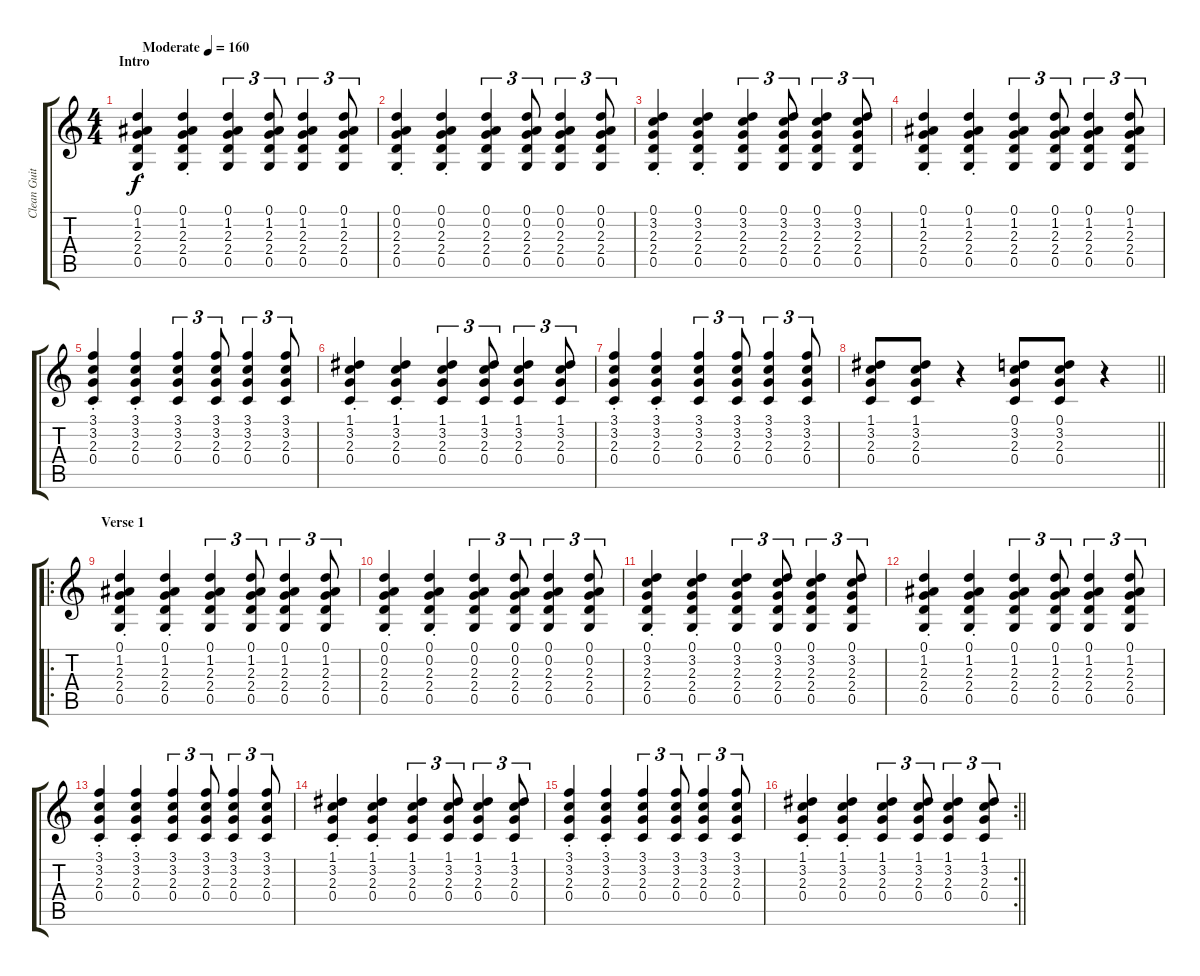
\track ("Clean Guitar" "Clean Guit") {instrument electricguitarclean}
\staff {score tabs}
\tuning (D4 A3 F3 C3 G2 D2) {hide}
\ts (4 4)
\section ("" "Intro")
\tempo (160 "Moderate")
\clef g2
\ks c
(0.1{st} 1.2{st} 2.3{st} 2.4{st} 0.5{st}).4{dy f instrument electricguitarclean} (0.1{st} 1.2{st} 2.3{st} 2.4{st} 0.5{st}).4 (0.1 1.2 2.3 2.4 0.5).4{tu (3 2)} (0.1 1.2 2.3 2.4 0.5).8{tu (3 2)} (0.1 1.2 2.3 2.4 0.5).4{tu (3 2)} (0.1 1.2 2.3 2.4 0.5).8{tu (3 2)} |
(0.1{st} 0.2{st} 2.3{st} 2.4{st} 0.5{st}).4 (0.1{st} 0.2{st} 2.3{st} 2.4{st} 0.5{st}).4 (0.1 0.2 2.3 2.4 0.5).4{tu (3 2)} (0.1 0.2 2.3 2.4 0.5).8{tu (3 2)} (0.1 0.2 2.3 2.4 0.5).4{tu (3 2)} (0.1 0.2 2.3 2.4 0.5).8{tu (3 2)} |
(0.1{st} 3.2{st} 2.3{st} 2.4{st} 0.5{st}).4 (0.1{st} 3.2{st} 2.3{st} 2.4{st} 0.5{st}).4 (0.1 3.2 2.3 2.4 0.5).4{tu (3 2)} (0.1 3.2 2.3 2.4 0.5).8{tu (3 2)} (0.1 3.2 2.3 2.4 0.5).4{tu (3 2)} (0.1 3.2 2.3 2.4 0.5).8{tu (3 2)} |
(0.1{st} 1.2{st} 2.3{st} 2.4{st} 0.5{st}).4 (0.1{st} 1.2{st} 2.3{st} 2.4{st} 0.5{st}).4 (0.1 1.2 2.3 2.4 0.5).4{tu (3 2)} (0.1 1.2 2.3 2.4 0.5).8{tu (3 2)} (0.1 1.2 2.3 2.4 0.5).4{tu (3 2)} (0.1 1.2 2.3 2.4 0.5).8{tu (3 2)} |
(3.1{st} 3.2{st} 2.3{st} 0.4{st}).4 (3.1{st} 3.2{st} 2.3{st} 0.4{st}).4 (3.1 3.2 2.3 0.4).4{tu (3 2)} (3.1 3.2 2.3 0.4).8{tu (3 2)} (3.1 3.2 2.3 0.4).4{tu (3 2)} (3.1 3.2 2.3 0.4).8{tu (3 2)} |
(1.1{st} 3.2{st} 2.3{st} 0.4{st}).4 (1.1{st} 3.2{st} 2.3{st} 0.4{st}).4 (1.1 3.2 2.3 0.4).4{tu (3 2)} (1.1 3.2 2.3 0.4).8{tu (3 2)} (1.1 3.2 2.3 0.4).4{tu (3 2)} (1.1 3.2 2.3 0.4).8{tu (3 2)} |
(3.1{st} 3.2{st} 2.3{st} 0.4{st}).4 (3.1{st} 3.2{st} 2.3{st} 0.4{st}).4 (3.1 3.2 2.3 0.4).4{tu (3 2)} (3.1 3.2 2.3 0.4).8{tu (3 2)} (3.1 3.2 2.3 0.4).4{tu (3 2)} (3.1 3.2 2.3 0.4).8{tu (3 2)} |
\barLineRight lightlight
(1.1 3.2 2.3 0.4).8 (1.1 3.2 2.3 0.4).8 r.4 (0.1 3.2 2.3 0.4).8 (0.1 3.2 2.3 0.4).8 r.4 |
\ro
\section ("" "Verse 1")
(0.1{st} 1.2{st} 2.3{st} 2.4{st} 0.5{st}).4 (0.1{st} 1.2{st} 2.3{st} 2.4{st} 0.5{st}).4 (0.1 1.2 2.3 2.4 0.5).4{tu (3 2)} (0.1 1.2 2.3 2.4 0.5).8{tu (3 2)} (0.1 1.2 2.3 2.4 0.5).4{tu (3 2)} (0.1 1.2 2.3 2.4 0.5).8{tu (3 2)} |
(0.1{st} 0.2{st} 2.3{st} 2.4{st} 0.5{st}).4 (0.1{st} 0.2{st} 2.3{st} 2.4{st} 0.5{st}).4 (0.1 0.2 2.3 2.4 0.5).4{tu (3 2)} (0.1 0.2 2.3 2.4 0.5).8{tu (3 2)} (0.1 0.2 2.3 2.4 0.5).4{tu (3 2)} (0.1 0.2 2.3 2.4 0.5).8{tu (3 2)} |
(0.1{st} 3.2{st} 2.3{st} 2.4{st} 0.5{st}).4 (0.1{st} 3.2{st} 2.3{st} 2.4{st} 0.5{st}).4 (0.1 3.2 2.3 2.4 0.5).4{tu (3 2)} (0.1 3.2 2.3 2.4 0.5).8{tu (3 2)} (0.1 3.2 2.3 2.4 0.5).4{tu (3 2)} (0.1 3.2 2.3 2.4 0.5).8{tu (3 2)} |
(0.1{st} 1.2{st} 2.3{st} 2.4{st} 0.5{st}).4 (0.1{st} 1.2{st} 2.3{st} 2.4{st} 0.5{st}).4 (0.1 1.2 2.3 2.4 0.5).4{tu (3 2)} (0.1 1.2 2.3 2.4 0.5).8{tu (3 2)} (0.1 1.2 2.3 2.4 0.5).4{tu (3 2)} (0.1 1.2 2.3 2.4 0.5).8{tu (3 2)} |
(3.1{st} 3.2{st} 2.3{st} 0.4{st}).4 (3.1{st} 3.2{st} 2.3{st} 0.4{st}).4 (3.1 3.2 2.3 0.4).4{tu (3 2)} (3.1 3.2 2.3 0.4).8{tu (3 2)} (3.1 3.2 2.3 0.4).4{tu (3 2)} (3.1 3.2 2.3 0.4).8{tu (3 2)} |
(1.1{st} 3.2{st} 2.3{st} 0.4{st}).4 (1.1{st} 3.2{st} 2.3{st} 0.4{st}).4 (1.1 3.2 2.3 0.4).4{tu (3 2)} (1.1 3.2 2.3 0.4).8{tu (3 2)} (1.1 3.2 2.3 0.4).4{tu (3 2)} (1.1 3.2 2.3 0.4).8{tu (3 2)} |
(3.1{st} 3.2{st} 2.3{st} 0.4{st}).4 (3.1{st} 3.2{st} 2.3{st} 0.4{st}).4 (3.1 3.2 2.3 0.4).4{tu (3 2)} (3.1 3.2 2.3 0.4).8{tu (3 2)} (3.1 3.2 2.3 0.4).4{tu (3 2)} (3.1 3.2 2.3 0.4).8{tu (3 2)} |
\rc 2
\barLineRight lightlight
(1.1{st} 3.2{st} 2.3{st} 0.4{st}).4 (1.1{st} 3.2{st} 2.3{st} 0.4{st}).4 (1.1 3.2 2.3 0.4).4{tu (3 2)} (1.1 3.2 2.3 0.4).8{tu (3 2)} (1.1 3.2 2.3 0.4).4{tu (3 2)} (1.1 3.2 2.3 0.4).8{tu (3 2)}
